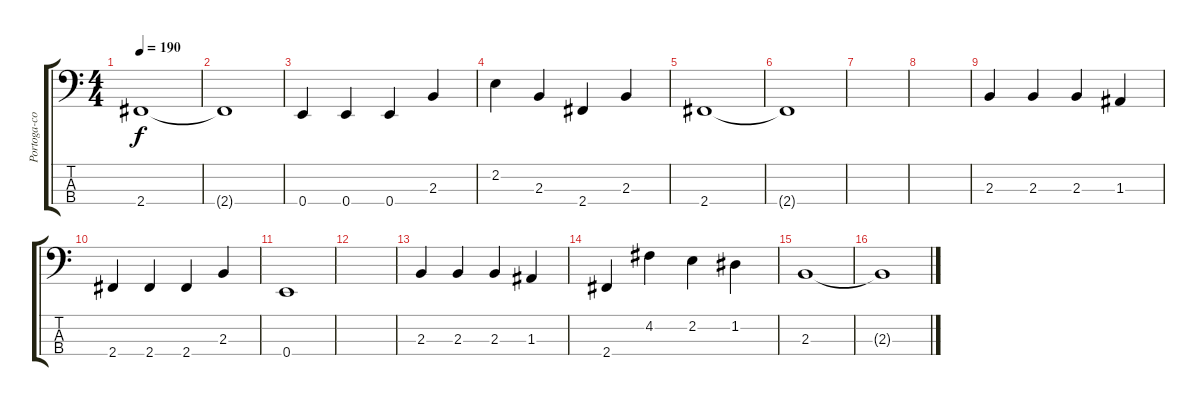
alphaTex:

\track ("Portoga-contra baixo" "Portoga-co") {instrument electricbassfinger}
\staff {score tabs}
\tuning (G2 D2 A1 E1) {hide}
\ts (4 4)
\tempo 190
\clef f4
\ks c
2.4.1{dy f} |
2.4{t}.1 |
0.4.4 0.4.4 0.4.4 2.3.4 |
2.2.4 2.3.4 2.4.4 2.3.4 |
2.4.1 |
2.4{t}.1 |
|
|
2.3.4 2.3.4 2.3.4 1.3.4 |
2.4.4 2.4.4 2.4.4 2.3.4 |
0.4.1 |
|
2.3.4 2.3.4 2.3.4 1.3.4 |
2.4.4 4.2.4 2.2.4 1.2.4 |
2.3.1 |
2.3{t}.1
